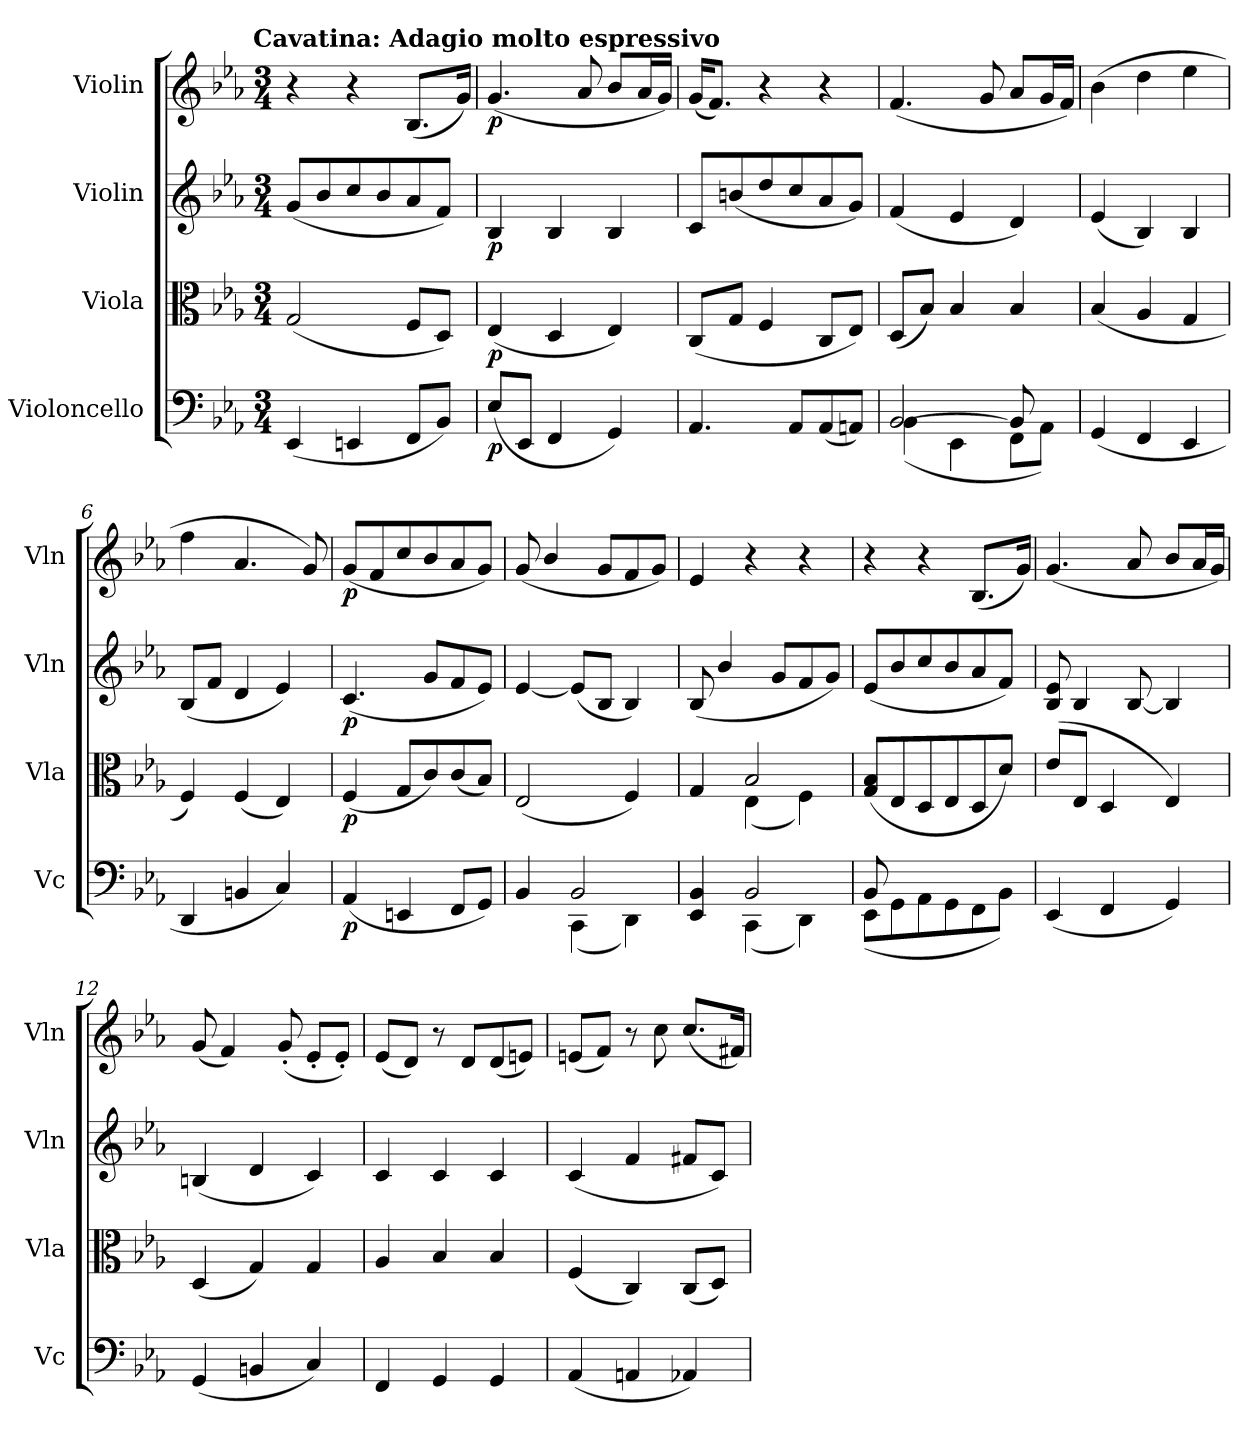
**kern	**dynam	**kern	**dynam	**kern	**dynam	**kern	**dynam
*part4	*part4	*part3	*part3	*part2	*part2	*part1	*part1
*staff4	*staff4	*staff3	*staff3	*staff2	*staff2	*staff1	*staff1
*I"Violoncello	*	*I"Viola	*	*I"Violin	*	*I"Violin	*
*I'Vc	*	*I'Vla	*	*I'Vln	*	*I'Vln	*
*clefF4	*	*clefC3	*	*clefG2	*	*clefG2	*
*k[b-e-a-]	*	*k[b-e-a-]	*	*k[b-e-a-]	*	*k[b-e-a-]	*
!!LO:TX:omd:t=Cavatina&colon; Adagio molto espressivo
*M3/4	*	*M3/4	*	*M3/4	*	*M3/4	*
*MM60	*	*MM60	*	*MM60	*	*MM60	*
=1	=1	=1	=1	=1	=1	=1	=1
(4EE-/	.	(2G/	.	(8g/L	.	4r	.
.	.	.	.	8b-/	.	.	.
4EEn/	.	.	.	8cc/	.	4r	.
.	.	.	.	8b-/	.	.	.
8FF/L	.	8F/L	.	8a-/	.	(8.B-/L	.
8BB-/J)	.	8D/J)	.	8f/J)	.	.	.
.	.	.	.	.	.	16g/Jk)	.
=2	=2	=2	=2	=2	=2	=2	=2
(8E-/L	p	(4E-/	p	4B-/	p	(4.g/	p
8EE-/J	.	.	.	.	.	.	.
4FF/	.	4D/	.	4B-/	.	.	.
.	.	.	.	.	.	8a-/	.
4GG/)	.	4E-/)	.	4B-/	.	8b-/L	.
.	.	.	.	.	.	16a-/L	.
.	.	.	.	.	.	16g/JJ)	.
=3	=3	=3	=3	=3	=3	=3	=3
4.AA-/	.	(8C/L	.	8c/L	.	(16g/KL	.
.	.	.	.	.	.	8.f/J)	.
.	.	8G/J	.	(8bn/	.	.	.
.	.	4F/	.	8dd/	.	4r	.
8AA-/L	.	.	.	8cc/	.	.	.
(8AA-/	.	8C/L	.	8a-/	.	4r	.
8AAn/J)	.	8E-/J)	.	8g/J)	.	.	.
=4	=4	=4	=4	=4	=4	=4	=4
*^	*	*	*	*	*	*	*
[2BB-/	(4BB-\	.	(8D/L	.	(4f/	.	(4.f/	.
.	.	.	8B-/J)	.	.	.	.	.
.	4EE-\	.	4B-/	.	4e-/	.	.	.
.	.	.	.	.	.	.	8g/	.
8BB-/]	8FF\L	.	4B-/	.	4d/)	.	8a-/L	.
8ryy	8AA-\J)	.	.	.	.	.	16g/L	.
.	.	.	.	.	.	.	16f/JJ)	.
*v	*v	*	*	*	*	*	*	*
=5	=5	=5	=5	=5	=5	=5	=5
(4GG/	.	(4B-/	.	(4e-/	.	(4b-\	.
4FF/	.	4A-/	.	4B-/)	.	4dd\	.
4EE-/	.	4G/	.	4B-/	.	4ee-\	.
=6	=6	=6	=6	=6	=6	=6	=6
4DD/	.	4F/)	.	(8B-/L	.	4ff\	.
.	.	.	.	8f/J	.	.	.
4BBn/	.	(4F/	.	4d/	.	4.a-/	.
4C/)	.	4E-/)	.	4e-/)	.	.	.
.	.	.	.	.	.	8g/)	.
=7	=7	=7	=7	=7	=7	=7	=7
(4AA-/	p	(4F/	p	(4.c/	p	(8g/L	p
.	.	.	.	.	.	8f/	.
4EEn/	.	8G/L	.	.	.	8cc/	.
.	.	8c/)	.	8g/L	.	8b-/	.
8FF/L	.	(8c/	.	8f/	.	8a-/	.
8GG/J)	.	8B-/J)	.	8e-/J)	.	8g/J)	.
=8	=8	=8	=8	=8	=8	=8	=8
*^	*	*	*	*	*	*	*
4BB-/	4ryy	.	(2E-/	.	[4e-/	.	(8g/	.
.	.	.	.	.	.	.	4b-/	.
2BB-/	(4CC\	.	.	.	(8e-/L]	.	.	.
.	.	.	.	.	8B-/J	.	8g/L	.
.	4DD\)	.	4F/)	.	4B-/)	.	8f/	.
.	.	.	.	.	.	.	8g/J)	.
=9	=9	=9	=9	=9	=9	=9	=9	=9
*	*	*	*^	*	*	*	*	*
4EE-/ 4BB-/	4ryy	.	4G/	4ryy	.	(8B-/	.	4e-/	.
.	.	.	.	.	.	4b-/	.	.	.
2BB-/	(4CC\	.	2B-/	(4E-\	.	.	.	4r	.
.	.	.	.	.	.	8g/L	.	.	.
.	4DD\)	.	.	4F\)	.	8f/	.	4r	.
.	.	.	.	.	.	8g/J)	.	.	.
*	*	*	*v	*v	*	*	*	*	*
=10	=10	=10	=10	=10	=10	=10	=10	=10
8BB-/	(8EE-\L	.	(8G/ 8B-/L	.	(8e-/L	.	4r	.
3...ryy	8GG\	.	8E-/	.	8b-/	.	.	.
.	8AA-\	.	8D/	.	8cc/	.	4r	.
.	8GG\	.	8E-/	.	8b-/	.	.	.
.	8FF\	.	8D/	.	8a-/	.	(8.B-/L	.
.	8BB-\J)	.	8d/J)	.	8f/J)	.	.	.
.	.	.	.	.	.	.	16g/Jk)	.
*v	*v	*	*	*	*	*	*	*
=11	=11	=11	=11	=11	=11	=11	=11
(4EE-/	.	(8e-\L	.	8B-/ 8e-/	.	(4.g/	.
.	.	8E-/J	.	4B-/	.	.	.
4FF/	.	4D/	.	.	.	.	.
.	.	.	.	[8B-/	.	8a-/	.
4GG/)	.	4E-/)	.	4B-/]	.	8b-/L	.
.	.	.	.	.	.	16a-/L	.
.	.	.	.	.	.	16g/JJ)	.
=12	=12	=12	=12	=12	=12	=12	=12
(4GG/	.	(4D/	.	(4Bn/	.	(8g/	.
.	.	.	.	.	.	4f/)	.
4BBn/	.	4G/)	.	4d/	.	.	.
.	.	.	.	.	.	(8g'/	.
4C/)	.	4G/	.	4c/)	.	8e-'/L	.
.	.	.	.	.	.	8e-'/J)	.
=13	=13	=13	=13	=13	=13	=13	=13
4FF/	.	4A-/	.	4c/	.	(8e-/L	.
.	.	.	.	.	.	8d/J)	.
4GG/	.	4B-/	.	4c/	.	8r	.
.	.	.	.	.	.	8d/L	.
4GG/	.	4B-/	.	4c/	.	(8d/	.
.	.	.	.	.	.	8en/J)	.
=14	=14	=14	=14	=14	=14	=14	=14
(4AA-/	.	(4F/	.	(4c/	.	(8en/L	.
.	.	.	.	.	.	8f/J)	.
4AAn/	.	4C/)	.	4f/	.	8r	.
.	.	.	.	.	.	8cc\	.
4AA-X/)	.	(8C/L	.	8f#X/L	.	(8.cc/L	.
.	.	8D/J)	.	8c/J)	.	.	.
.	.	.	.	.	.	16f#X/Jk)	.
=	=	=	=	=	=	=	=
*-	*-	*-	*-	*-	*-	*-	*-
